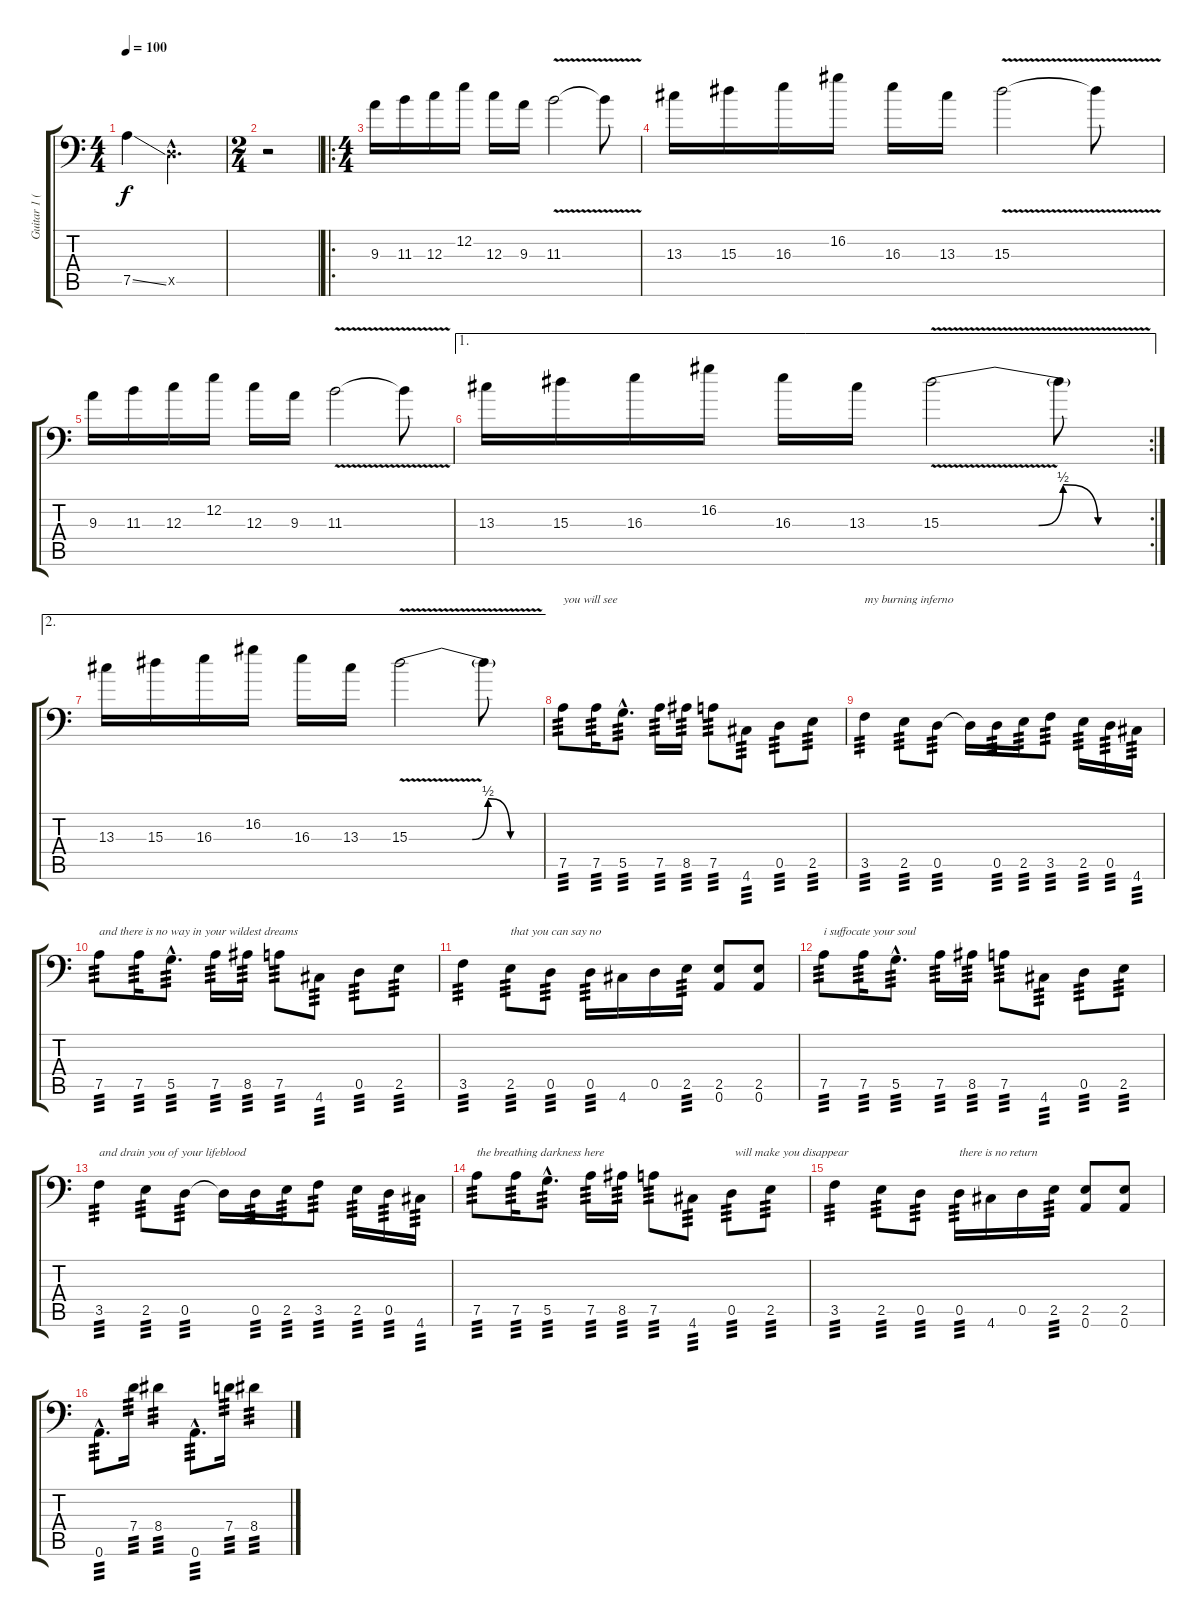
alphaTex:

\track ("Guitar 1 (Main)" "Guitar 1 (") {instrument distortionguitar}
\staff {score tabs}
\tuning (A3 E3 C3 G2 D2 A1) {hide}
\ts (4 4)
\tempo 100
\clef f4
\ks c
7.5{ss}.4{dy f} 0.5{hac x}.2{d} |
\ts (2 4)
r.2 |
\ro
\ts (4 4)
9.3.16 11.3.16 12.3.16 12.2.16 12.3.16 9.3.16 11.3{v}.2 11.3{t}.8 |
13.3.16 15.3.16 16.3.16 16.2.16 16.3.16 13.3.16 15.3{v}.2 15.3{t}.8 |
9.3.16 11.3.16 12.3.16 12.2.16 12.3.16 9.3.16 11.3{v}.2 11.3{t}.8 |
\ae 1
\rc 2
13.3.16 15.3.16 16.3.16 16.2.16 16.3.16 13.3.16 15.3{be (custom 0 0 28 0 35 2 45 0 60 0) v}.2 15.3{t}.8 |
\ae 2
13.3.16 15.3.16 16.3.16 16.2.16 16.3.16 13.3.16 15.3{be (custom 0 0 28 0 35 2 45 0 60 0) v}.2 15.3{t}.8 |
7.5.8{txt "you will see" tp 3 volume 16} 7.5.16{tp 3} 5.5{hac}.8{d tp 3} 7.5.16{tp 3} 8.5.16{tp 3} 7.5.8{tp 3} 4.6.8{tp 3} 0.5.8{tp 3} 2.5.8{tp 3} |
3.5.4{txt "my burning inferno" tp 3} 2.5.8{tp 3} 0.5.8{tp 3} 0.5{t}.16 0.5.16{tp 3} 2.5.16{tp 3} 3.5.8{tp 3} 2.5.16{tp 3} 0.5.16{tp 3} 4.6.16{tp 3} |
7.5.8{txt "and there is no way in your wildest dreams" tp 3} 7.5.16{tp 3} 5.5{hac}.8{d tp 3} 7.5.16{tp 3} 8.5.16{tp 3} 7.5.8{tp 3} 4.6.8{tp 3} 0.5.8{tp 3} 2.5.8{tp 3} |
3.5.4{tp 3} 2.5.8{txt "that you can say no" tp 3} 0.5.8{tp 3} 0.5.16{tp 3} 4.6.16 0.5.16 2.5.16{tp 3} (2.5 0.6).8 (2.5 0.6).8 |
7.5.8{txt "i suffocate your soul" tp 3 volume 16} 7.5.16{tp 3} 5.5{hac}.8{d tp 3} 7.5.16{tp 3} 8.5.16{tp 3} 7.5.8{tp 3} 4.6.8{tp 3} 0.5.8{tp 3} 2.5.8{tp 3} |
3.5.4{txt "and drain you of your lifeblood" tp 3} 2.5.8{tp 3} 0.5.8{tp 3} 0.5{t}.16 0.5.16{tp 3} 2.5.16{tp 3} 3.5.8{tp 3} 2.5.16{tp 3} 0.5.16{tp 3} 4.6.16{tp 3} |
7.5.8{txt "the breathing darkness here" tp 3} 7.5.16{tp 3} 5.5{hac}.8{d tp 3} 7.5.16{tp 3} 8.5.16{tp 3} 7.5.8{tp 3} 4.6.8{tp 3} 0.5.8{txt " will make you disappear" tp 3} 2.5.8{tp 3} |
3.5.4{tp 3} 2.5.8{tp 3} 0.5.8{tp 3} 0.5.16{txt "there is no return" tp 3} 4.6.16 0.5.16 2.5.16{tp 3} (2.5 0.6).8 (2.5 0.6).8 |
0.6{hac}.8{d tp 3} 7.4.16{tp 3} 8.4.4{tp 3} 0.6{hac}.8{d tp 3} 7.4.16{tp 3} 8.4.4{tp 3}
